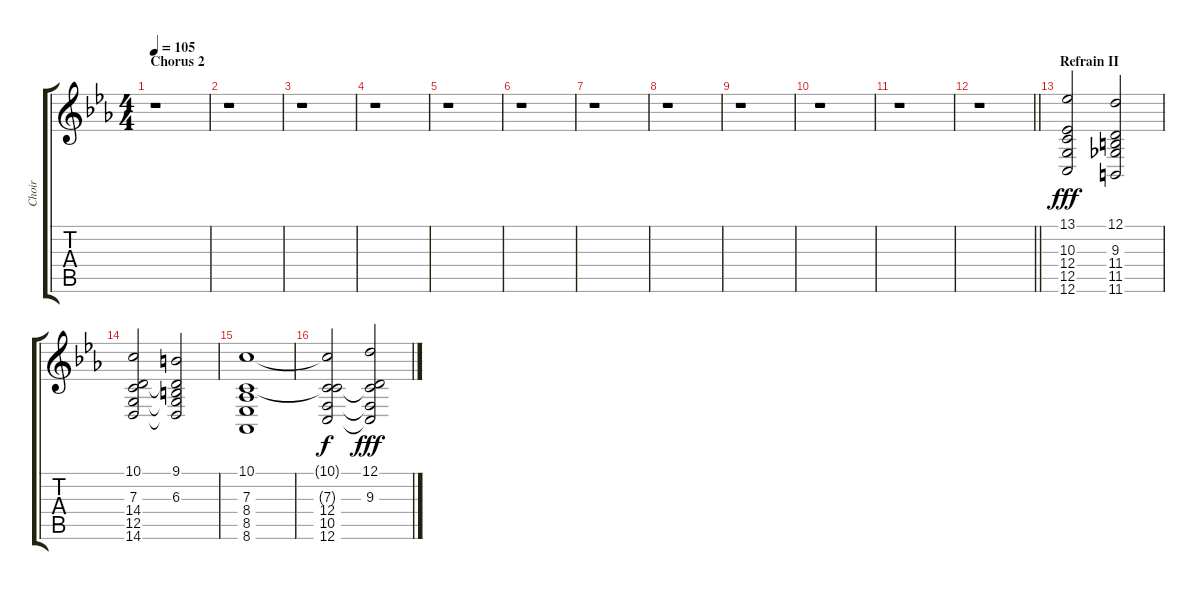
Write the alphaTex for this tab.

\track ("Choir" "Choir") {instrument choiraahs}
\staff {score tabs}
\tuning (D4 A3 F3 C3 G2 C2) {hide}
\ts (4 4)
\section ("" "Chorus 2")
\tempo 105
\clef g2
\ks eb
r.1{dy fff} |
r.1 |
r.1 |
r.1 |
r.1 |
r.1 |
r.1 |
r.1 |
r.1 |
r.1 |
r.1 |
\barLineRight lightlight
r.1 |
\section ("" "Refrain II")
(13.1 10.3 12.4 12.5 12.6).2 (12.1 9.3 11.4 11.5 11.6).2 |
(10.1 7.3 14.4 12.5 14.6).2 (9.1 6.3 14.4{t} 12.5{t} 14.6{t}).2 |
(10.1 7.3 8.4 8.5 8.6).1 |
(10.1{t} 7.3{t} 12.4 10.5 12.6).2{dy f} (12.1 9.3 12.4{t} 10.5{t} 12.6{t}).2{dy fff}
